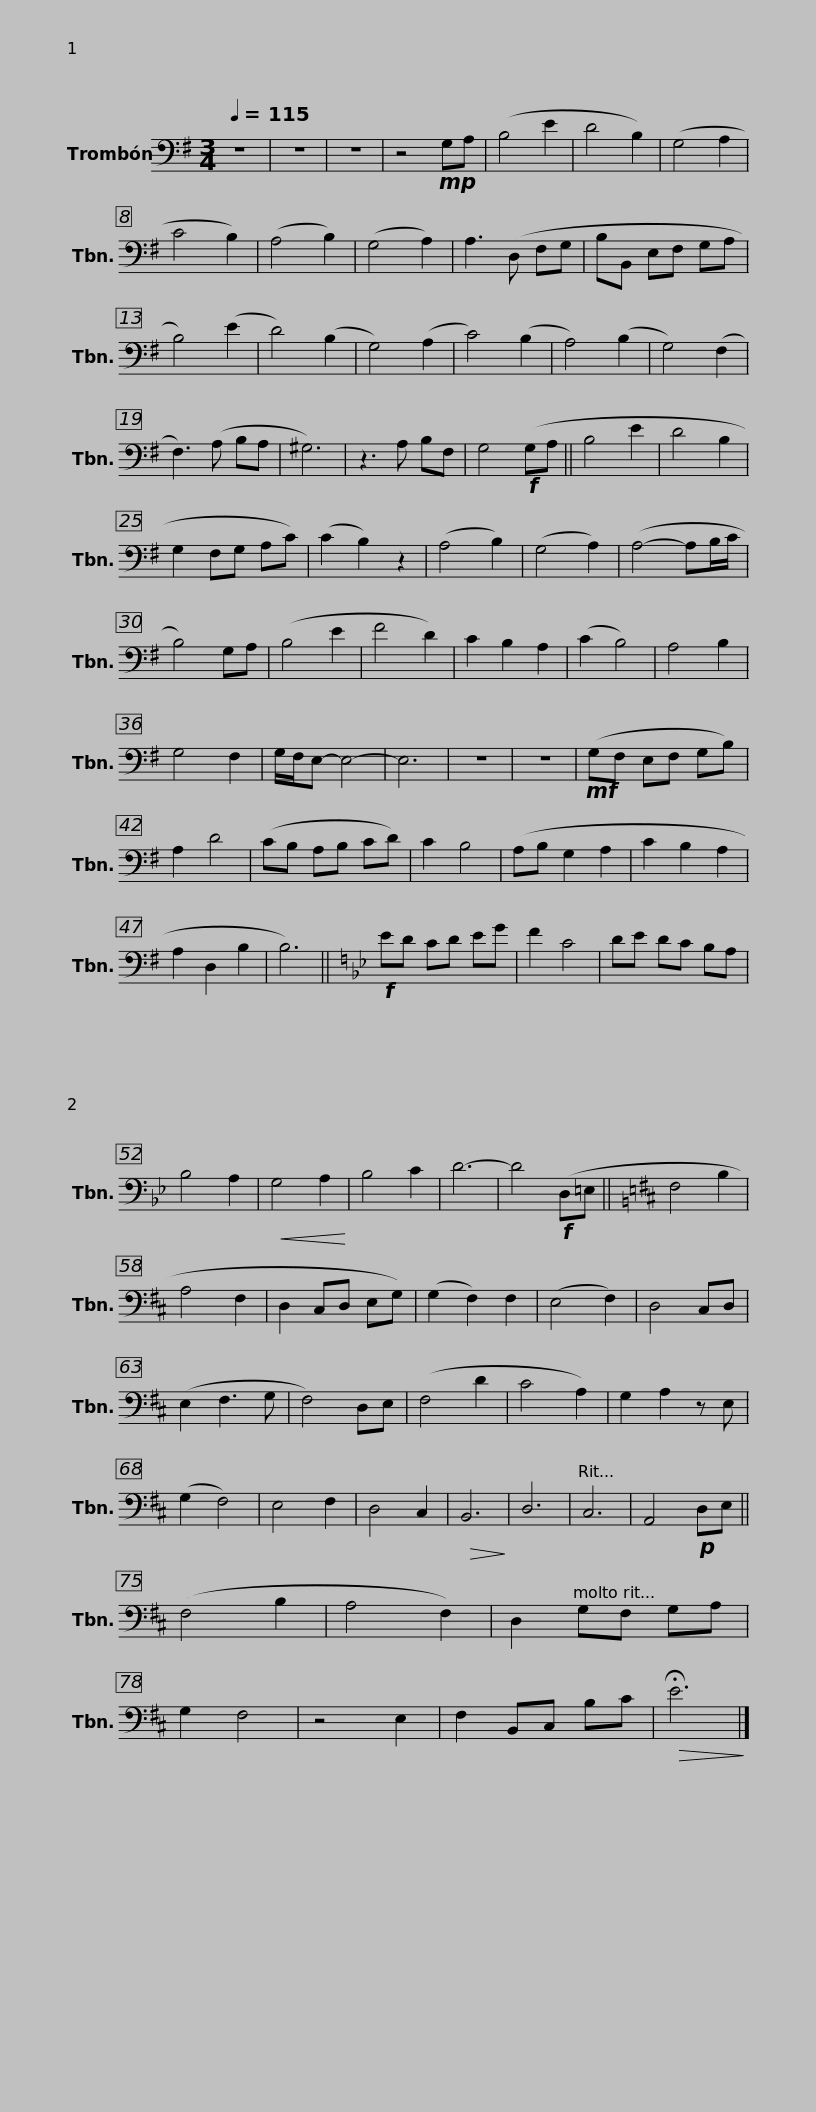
X:1
L:1/8
Q:1/4=115
M:3/4
I:linebreak $
K:G
V:1 bass
V:1
 z6 | z6 | z6 | z4!mp! G,A, | (B,4 E2 | %5
 D4 B,2) | (G,4 A,2 | C4 B,2) | (A,4 B,2) | (G,4 A,2) | %10
 A,3 (D, F,G, | B,B,, E,F, G,A, | B,4) (E2 | D4) (B,2 | G,4) (A,2 |$ %15
 C4) (B,2 | A,4) (B,2 | G,4) (F,2 | F,3) (A, B,A, | ^G,6) | %20
 z3 A, B,F, | G,4!f! (G,A, || B,4 E2 | D4 B,2 | G,2 F,G, A,C) | %25
 (C2 B,2) z2 | (A,4 B,2) | (G,4 A,2) |$ (A,4- A,B,/C/ | B,4) G,A, | %30
 (B,4 E2 | F4 D2) | C2 B,2 A,2 | (C2 B,4) | A,4 B,2 | %35
 G,4 F,2 | G,/F,/E,- E,4- | E,6 | z6 | z6 | %40
!mf! (G,F, E,F, G,B,) | A,2 D4 |$ (CB, A,B, CD) | C2 B,4 | (A,B, G,2 A,2 | %45
 C2 B,2 A,2 | A,2 D,2 B,2 | B,6) ||[K:Bb]!f! ED CD EG | F2 C4 | %50
 DE DC B,A, | B,4 A,2 |$!<(! G,4 A,2!<)! | B,4 C2 | D6- | %55
 D4!f! (D,=E, ||[K:D] F,4 B,2 | A,4 F,2 | D,2 C,D, E,G,) | (G,2 F,2) F,2 | %60
 (E,4 F,2) | D,4 C,D, | (E,2 F,3 G, | F,4) D,E, | (F,4 D2 |$ %65
 C4 A,2) | G,2 A,2 z E, | (G,2 F,4) | E,4 F,2 | D,4 C,2 | %70
!>(! B,,6!>)! | D,6 | C,6 | A,,4!p! D,E, || (F,4 B,2 | %75
 A,4 F,2) | D,2 G,F, G,A, | G,2 F,4 | z4 E,2 |$ F,2 B,,C, B,C | %80
!>(! !fermata!E6!>)! |] %81
